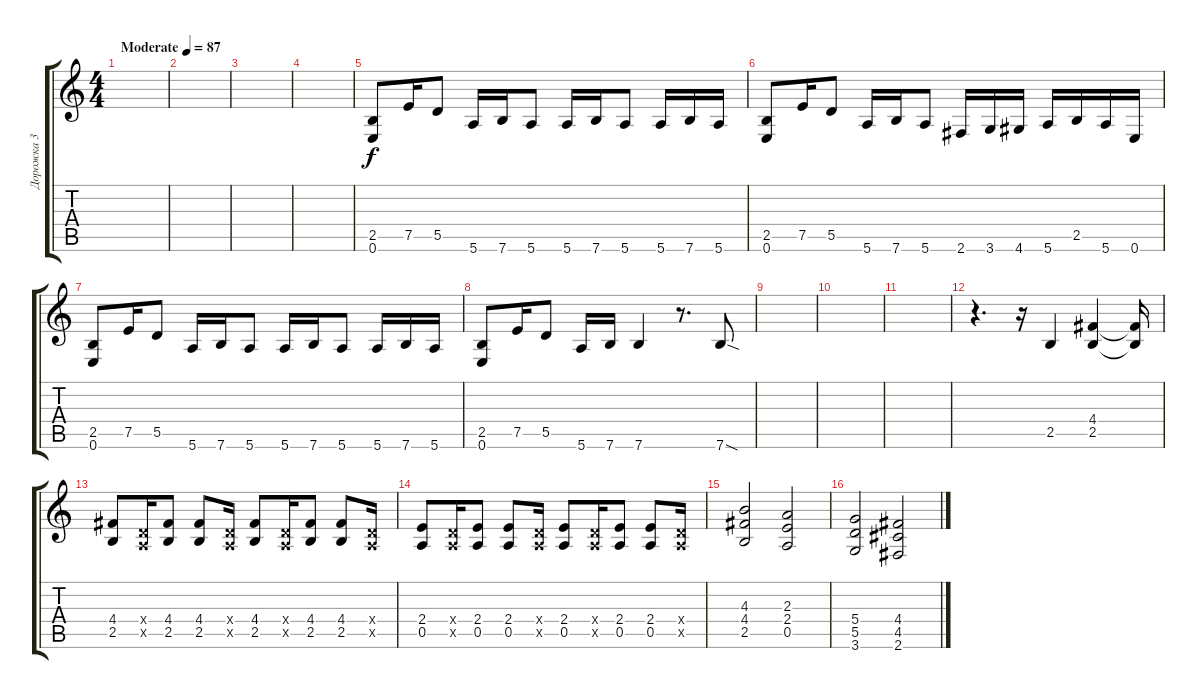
\track ("Дорожка 3" "Дорожка 3") {instrument distortionguitar}
\staff {score tabs}
\tuning (E4 B3 G3 D3 A2 E2) {hide}
\ts (4 4)
\tempo (87 "Moderate")
\clef g2
\ks c
|
|
|
|
(2.5 0.6).8 7.5.16 5.5.8 5.6.16 7.6.16 5.6.8 5.6.16 7.6.16 5.6.8 5.6.16 7.6.16 5.6.16 |
(2.5 0.6).8 7.5.16 5.5.8 5.6.16 7.6.16 5.6.8 2.6.16 3.6.16 4.6.16 5.6.16 2.5.16 5.6.16 0.6.16 |
(2.5 0.6).8 7.5.16 5.5.8 5.6.16 7.6.16 5.6.8 5.6.16 7.6.16 5.6.8 5.6.16 7.6.16 5.6.16 |
(2.5 0.6).8 7.5.16 5.5.8 5.6.16 7.6.16 7.6.4 r.8{d} 7.6{sod}.8 |
|
|
|
r.4{d volume 14} r.16 2.5.4 (4.4 2.5).4 (4.4{t} 2.5{t}).16 |
(4.4 2.5).8 (0.4{x} 0.5{x}).16 (4.4 2.5).8 (4.4 2.5).8 (0.4{x} 0.5{x}).16 (4.4 2.5).8 (0.4{x} 0.5{x}).16 (4.4 2.5).8 (4.4 2.5).8 (0.4{x} 0.5{x}).16 |
(2.4 0.5).8 (0.4{x} 0.5{x}).16 (2.4 0.5).8 (2.4 0.5).8 (0.4{x} 0.5{x}).16 (2.4 0.5).8 (0.4{x} 0.5{x}).16 (2.4 0.5).8 (2.4 0.5).8 (0.4{x} 0.5{x}).16 |
(4.3 4.4 2.5).2 (2.3 2.4 0.5).2 |
(5.4 5.5 3.6).2 (4.4 4.5 2.6).2
